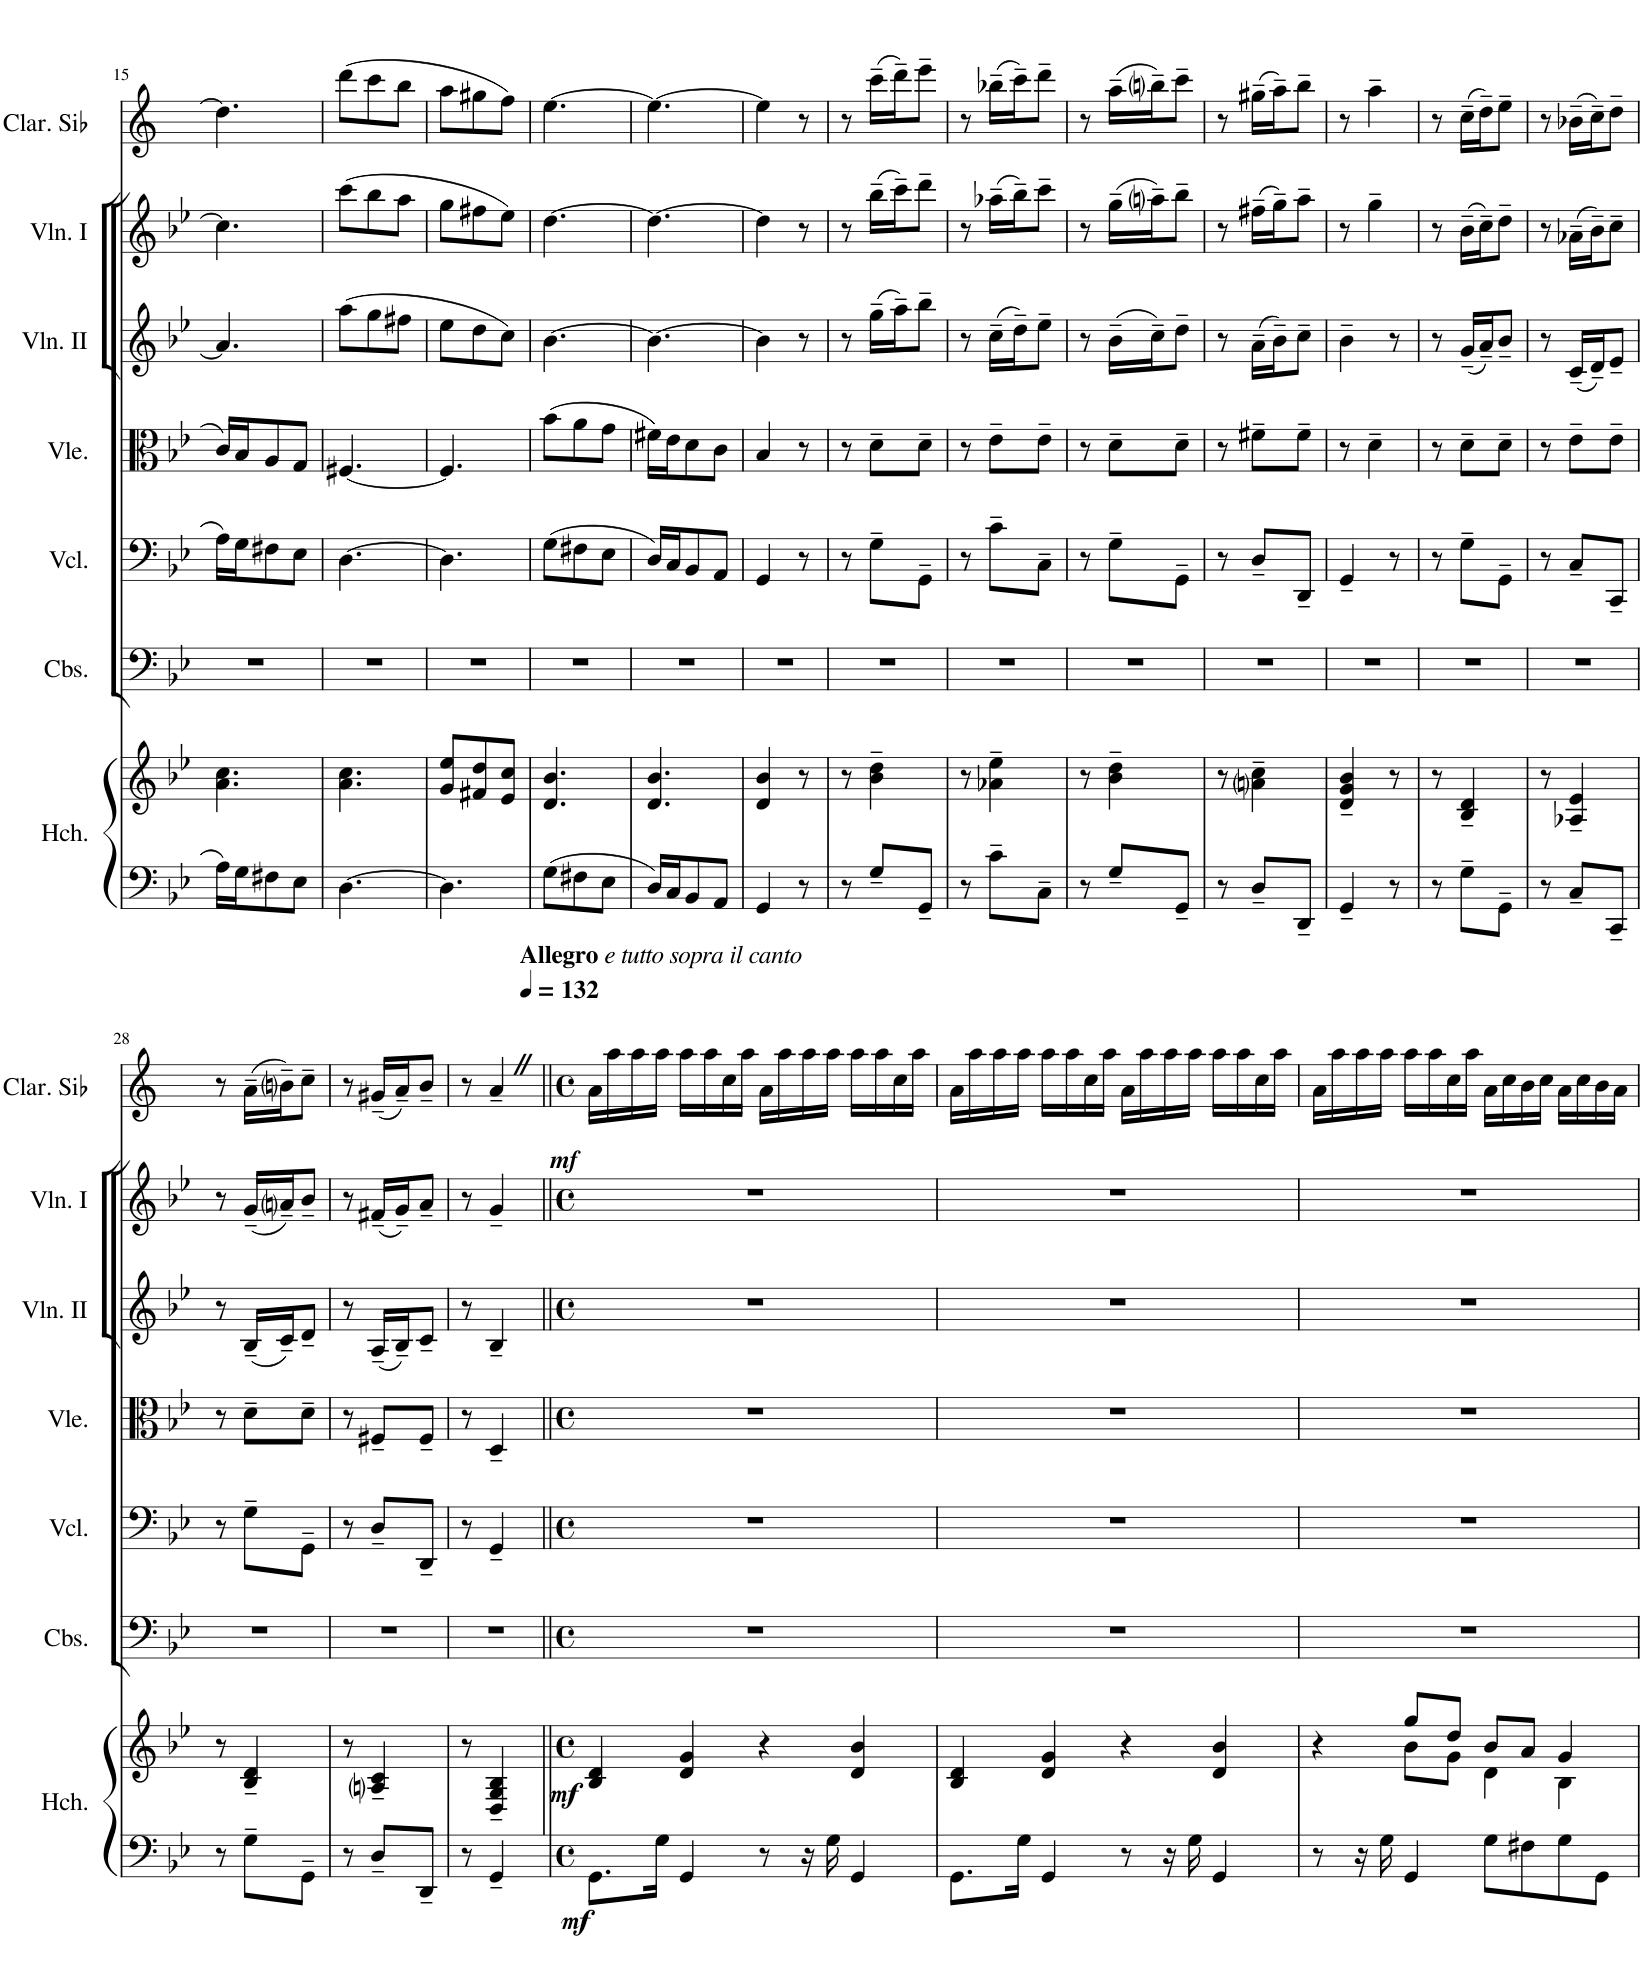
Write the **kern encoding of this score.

**kern	**kern	**dynam	**kern	**kern	**kern	**kern	**kern	**kern	**dynam
*part7	*part7	*part7	*part6	*part5	*part4	*part3	*part2	*part1	*part1
*staff8	*staff7	*staff7/8	*staff6	*staff5	*staff4	*staff3	*staff2	*staff1	*staff1
*I"Organ or Harpsichord	*	*	*I"Contrabassi	*I"Violoncelli	*I"Viole	*I"Violino II	*I"Violino I	*I"Clarinette en Sib	*
*I'Hch.	*	*	*I'Cbs.	*I'Vcl.	*I'Vle.	*I'Vln. II	*I'Vln. I	*I'Clar. Sib	*
!!LO:PB:g=z
*clefF4	*clefG2	*	*clefF4	*clefF4	*clefC3	*clefG2	*clefG2	*clefG2	*
*	*	*	*Trd7c12	*	*	*	*	*Trd1c2	*
*k[b-e-]	*k[b-e-]	*	*k[b-e-]	*k[b-e-]	*k[b-e-]	*k[b-e-]	*k[b-e-]	*k[]	*
*M3/8	*M3/8	*	*M3/8	*M3/8	*M3/8	*M3/8	*M3/8	*M3/8	*
=15	=15	=15	=15	=15	=15	=15	=15	=15	=15
*	*	*	*	*	*	*	*	*^	*
16A\LL	4.a\ 4.cc\	.	4.r	16A\LL	16c/LL	4.a/]	4.cc\]	4.dd\]	4ryy	.
16G\J	.	.	.	16G\J	16B-/J	.	.	.	.	.
8F#X\	.	.	.	8F#X\	8A/	.	.	.	.	.
*	*	*	*	*	*	*	*	*MM36	*	*
8E-\J	.	.	.	8E-\J	8G/J	.	.	.	8ryy	.
*	*	*	*	*	*	*	*	*v	*v	*
=16	=16	=16	=16	=16	=16	=16	=16	=16	=16
*	*	*	*	*	*	*	*	*MM40	*
[4.D\	4.a\ 4.cc\	.	4.r	[4.D\	[4.F#X/	(8aa\L	(8ccc\L	(8ddd\L	.
.	.	.	.	.	.	8gg\	8bb-\	8ccc\	.
.	.	.	.	.	.	8ff#X\J	8aa\J	8bb\J	.
=17	=17	=17	=17	=17	=17	=17	=17	=17	=17
4.D\]	8g/ 8ee-/L	.	4.r	4.D\]	4.F#/]	8ee-\L	8gg\L	8aa\L	.
.	8f#X/ 8dd/	.	.	.	.	8dd\	8ff#X\	8gg#X\	.
.	8e-/ 8cc/J	.	.	.	.	8cc\J)	8ee-\J)	8ff\J)	.
=18	=18	=18	=18	=18	=18	=18	=18	=18	=18
8G\L	4.d/ 4.b-/	.	4.r	(8G\L	(8b-\L	[4.b-\	[4.dd\	[4.ee\	.
8F#X\	.	.	.	8F#X\	8a\	.	.	.	.
8E-\J	.	.	.	8E-\J	8g\J	.	.	.	.
=19	=19	=19	=19	=19	=19	=19	=19	=19	=19
*	*	*	*	*	*	*	*	*^	*
16D/LL	4.d/ 4.b-/	.	4.r	16D/LL)	16f#X\LL)	4.b-\_	4.dd\_	4.ee\_	4ryy	.
16C/J	.	.	.	16C/J	16e-\J	.	.	.	.	.
8BB-/	.	.	.	8BB-/	8d\	.	.	.	.	.
*	*	*	*	*	*	*	*	*MM36	*	*
8AA/J	.	.	.	8AA/J	8c\J	.	.	.	8ryy	.
*	*	*	*	*	*	*	*	*v	*v	*
=20	=20	=20	=20	=20	=20	=20	=20	=20	=20
*	*	*	*	*	*	*	*	*MM40	*
4GG/	4d/ 4b-/	.	4.r	4GG/	4B-/	4b-\]	4dd\]	4ee\]	.
*	*	*	*	*	*	*	*	*MM32	*
8r	8r	.	.	8r	8r	8r	8r	8r	.
=21	=21	=21	=21	=21	=21	=21	=21	=21	=21
8r	8r	.	4.r	8r	8r	8r	8r	8r	.
*	*	*	*	*	*	*	*	*MM40	*
8G~/L	4b-\~ 4dd\~	.	.	8G~\L	8d~\L	(16gg~\LL	(16bb-~\LL	(16ccc~\LL	.
.	.	.	.	.	.	16aa~\J)	16ccc~\J)	16ddd~\J)	.
8GG~/J	.	.	.	8GG~\J	8d~\J	8bb-~\J	8ddd~\J	8eee~\J	.
=22	=22	=22	=22	=22	=22	=22	=22	=22	=22
*	*	*	*	*	*	*	*	*MM32	*
8r	8r	.	4.r	8r	8r	8r	8r	8r	.
*	*	*	*	*	*	*	*	*MM40	*
8c~\L	4a-X\~ 4ee-\~	.	.	8c~\L	8e-~\L	(16cc~\LL	(16aa-X~\LL	(16bb-X~\LL	.
.	.	.	.	.	.	16dd~\J)	16bb-~\J)	16ccc~\J)	.
8C~\J	.	.	.	8C~\J	8e-~\J	8ee-~\J	8ccc~\J	8ddd~\J	.
=23	=23	=23	=23	=23	=23	=23	=23	=23	=23
*	*	*	*	*	*	*	*	*MM32	*
8r	8r	.	4.r	8r	8r	8r	8r	8r	.
*	*	*	*	*	*	*	*	*MM40	*
8G~/L	4b-\~ 4dd\~	.	.	8G~\L	8d~\L	(16b-~\LL	(16gg~\LL	(16aa~\LL	.
.	.	.	.	.	.	16cc~\J)	16aani~\J)	16bbni~\J)	.
8GG~/J	.	.	.	8GG~\J	8d~\J	8dd~\J	8bb-~\J	8ccc~\J	.
=24	=24	=24	=24	=24	=24	=24	=24	=24	=24
*	*	*	*	*	*	*	*	*MM32	*
8r	8r	.	4.r	8r	8r	8r	8r	8r	.
*	*	*	*	*	*	*	*	*MM40	*
8D~/L	4ani\~ 4cc\~	.	.	8D~/L	8f#X~\L	(16a~\LL	(16ff#X~\LL	(16gg#X~\LL	.
.	.	.	.	.	.	16b-~\J)	16gg~\J)	16aa~\J)	.
8DD~</J	.	.	.	8DD~</J	8f#~\J	8cc~\J	8aa~\J	8bb~\J	.
=25	=25	=25	=25	=25	=25	=25	=25	=25	=25
*	*	*	*	*	*	*	*	*MM44	*
4GG~/	4d/~ 4g/~ 4b-/~	.	4.r	4GG~/	8r	4b-~\	8r	8r	.
.	.	.	.	.	4d~\	.	4gg~\	4aa~\	.
8r	8r	.	.	8r	.	8r	.	.	.
=26	=26	=26	=26	=26	=26	=26	=26	=26	=26
*	*	*	*	*	*	*	*	*MM32	*
8r	8r	.	4.r	8r	8r	8r	8r	8r	.
*	*	*	*	*	*	*	*	*MM40	*
8G~\L	4B-/~ 4d/~	.	.	8G~\L	8d~\L	(16g~/LL	(16b-~\LL	(16cc~\LL	.
.	.	.	.	.	.	16a~/J)	16cc~\J)	16dd~\J)	.
8GG~\J	.	.	.	8GG~\J	8d~\J	8b-~/J	8dd~\J	8ee~\J	.
=27	=27	=27	=27	=27	=27	=27	=27	=27	=27
*	*	*	*	*	*	*	*	*MM32	*
8r	8r	.	4.r	8r	8r	8r	8r	8r	.
*	*	*	*	*	*	*	*	*MM40	*
8C~/L	4A-X/~ 4e-/~	.	.	8C~/L	8e-~\L	(16c~/LL	(16a-X~\LL	(16b-X~\LL	.
.	.	.	.	.	.	16d~/J)	16b-~\J)	16cc~\J)	.
8CC~/J	.	.	.	8CC~/J	8e-~\J	8e-~/J	8cc~\J	8dd~\J	.
!!LO:LB:g=z
=28	=28	=28	=28	=28	=28	=28	=28	=28	=28
*	*	*	*	*	*	*	*	*MM32	*
8r	8r	.	4.r	8r	8r	8r	8r	8r	.
*	*	*	*	*	*	*	*	*MM40	*
8G~\L	4B-/~ 4d/~	.	.	8G~\L	8d~\L	(16B-~/LL	(16g~/LL	(16a~\LL	.
.	.	.	.	.	.	16c~/J)	16ani~/J)	16bni~\J)	.
8GG~\J	.	.	.	8GG~\J	8d~\J	8d~/J	8b-~/J	8cc~\J	.
=29	=29	=29	=29	=29	=29	=29	=29	=29	=29
*	*	*	*	*	*	*	*	*MM32	*
8r	8r	.	4.r	8r	8r	8r	8r	8r	.
*	*	*	*	*	*	*	*	*MM40	*
8D~/L	4Ani/~ 4c/~	.	.	8D~/L	8F#X~/L	(16A~/LL	(16f#X~/LL	(16g#X~/LL	.
.	.	.	.	.	.	16B-~/J)	16g~/J)	16a~/J)	.
8DD~</J	.	.	.	8DD~</J	8F#~/J	8c~/J	8a~/J	8b~/J	.
=30	=30	=30	=30	=30	=30	=30	=30	=30	=30
*	*	*	*	*	*	*	*	*MM32	*
8r	8r	.	4.r	8r	8r	8r	8r	8r	.
*	*	*	*	*	*	*	*	*MM20	*
4GG~/	4D/~ 4G/~ 4B-/~	.	.	4GG~/	4D~/	4B-~/	4g~/	4a~Z/	.
=31||	=31||	=31||	=31||	=31||	=31||	=31||	=31||	=31||	=31||
*M4/4	*M4/4	*	*M4/4	*M4/4	*M4/4	*M4/4	*M4/4	*M4/4	*
*met(c)	*met(c)	*	*met(c)	*met(c)	*met(c)	*met(c)	*met(c)	*met(c)	*
*	*	*	*	*	*	*	*	*MM132	*
!	!	!	!	!	!	!	!	!LO:TX:a:B:t=Allegro	!
!	!	!	!	!	!	!	!	!LO:TX:a:i:t=e tutto sopra il canto	!
!	!	!	!	!	!	!	!	!LO:TX:b:Bi:t=mf	!
!	!	!LO:DY:b=2	!	!	!	!	!	!	!
!	!	!LO:DY:n=1:b	!	!	!	!	!	!	!LO:DY:b
8.GG\L	4B-/ 4d/	mf mf	1r	1r	1r	1r	1r	16a\LL	ff
.	.	.	.	.	.	.	.	16aa\	.
.	.	.	.	.	.	.	.	16aa\	.
16G\Jk	.	.	.	.	.	.	.	16aa\JJ	.
4GG/	4d/ 4g/	.	.	.	.	.	.	16aa\LL	.
.	.	.	.	.	.	.	.	16aa\	.
.	.	.	.	.	.	.	.	16cc\	.
.	.	.	.	.	.	.	.	16aa\JJ	.
8r	4r	.	.	.	.	.	.	16a\LL	.
.	.	.	.	.	.	.	.	16aa\	.
16r	.	.	.	.	.	.	.	16aa\	.
16G\	.	.	.	.	.	.	.	16aa\JJ	.
4GG/	4d/ 4b-/	.	.	.	.	.	.	16aa\LL	.
.	.	.	.	.	.	.	.	16aa\	.
.	.	.	.	.	.	.	.	16cc\	.
.	.	.	.	.	.	.	.	16aa\JJ	.
=32	=32	=32	=32	=32	=32	=32	=32	=32	=32
8.GG\L	4B-/ 4d/	.	1r	1r	1r	1r	1r	16a\LL	.
.	.	.	.	.	.	.	.	16aa\	.
.	.	.	.	.	.	.	.	16aa\	.
16G\Jk	.	.	.	.	.	.	.	16aa\JJ	.
4GG/	4d/ 4g/	.	.	.	.	.	.	16aa\LL	.
.	.	.	.	.	.	.	.	16aa\	.
.	.	.	.	.	.	.	.	16cc\	.
.	.	.	.	.	.	.	.	16aa\JJ	.
8r	4r	.	.	.	.	.	.	16a\LL	.
.	.	.	.	.	.	.	.	16aa\	.
16r	.	.	.	.	.	.	.	16aa\	.
16G\	.	.	.	.	.	.	.	16aa\JJ	.
4GG/	4d/ 4b-/	.	.	.	.	.	.	16aa\LL	.
.	.	.	.	.	.	.	.	16aa\	.
.	.	.	.	.	.	.	.	16cc\	.
.	.	.	.	.	.	.	.	16aa\JJ	.
=33	=33	=33	=33	=33	=33	=33	=33	=33	=33
*	*^	*	*	*	*	*	*	*	*
8r	4r	4ryy	.	1r	1r	1r	1r	1r	16a\LL	.
.	.	.	.	.	.	.	.	.	16aa\	.
16r	.	.	.	.	.	.	.	.	16aa\	.
16G\	.	.	.	.	.	.	.	.	16aa\JJ	.
!	!	!	!LO:DY:b	!	!	!	!	!	!	!
!	!	!	!LO:DY:n=1:b	!	!	!	!	!	!	!
4GG/	8gg/L	8b-\L	mf mf	.	.	.	.	.	16aa\LL	.
.	.	.	.	.	.	.	.	.	16aa\	.
.	8dd/J	8g\J	.	.	.	.	.	.	16cc\	.
.	.	.	.	.	.	.	.	.	16aa\JJ	.
8G\L	8b-/L	4d\	.	.	.	.	.	.	16a\LL	.
.	.	.	.	.	.	.	.	.	16cc\	.
8F#X\	8a/J	.	.	.	.	.	.	.	16b\	.
.	.	.	.	.	.	.	.	.	16cc\JJ	.
8G\	4g/	4B-\	.	.	.	.	.	.	16a\LL	.
.	.	.	.	.	.	.	.	.	16cc\	.
8GG\J	.	.	.	.	.	.	.	.	16b\	.
.	.	.	.	.	.	.	.	.	16a\JJ	.
*	*v	*v	*	*	*	*	*	*	*	*
=	=	=	=	=	=	=	=	=	=
*-	*-	*-	*-	*-	*-	*-	*-	*-	*-
